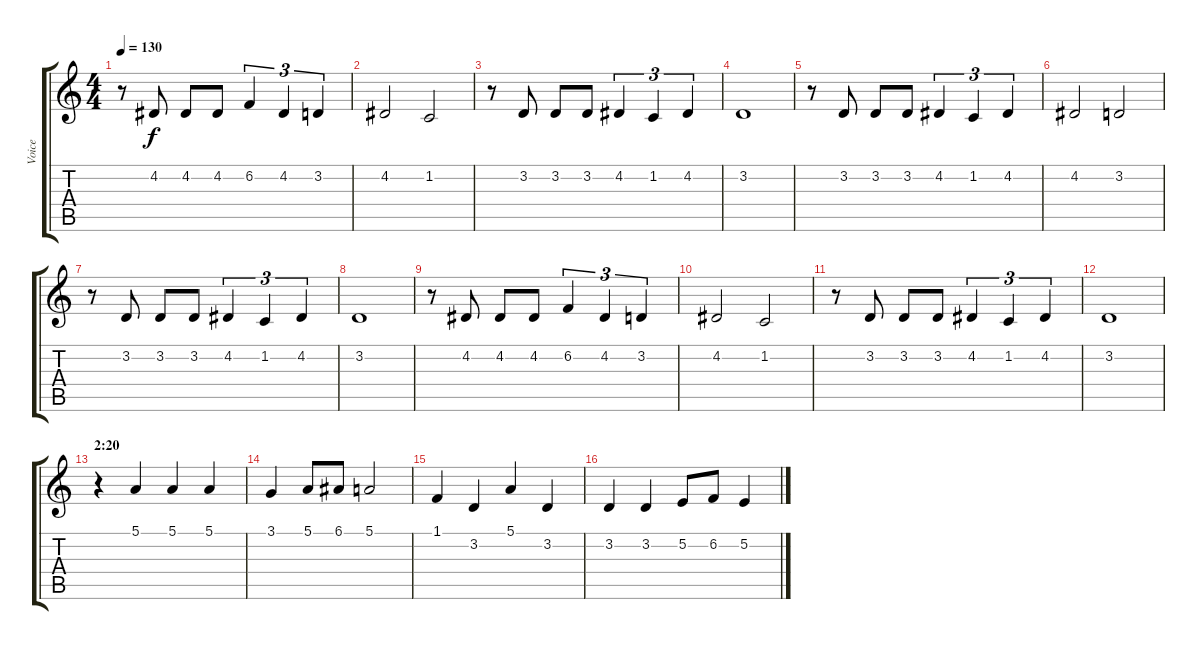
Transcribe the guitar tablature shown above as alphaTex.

\track ("Voice" "Voice") {instrument orchestralharp}
\staff {score tabs}
\tuning (E4 B3 G3 D3 A2 D2) {hide}
\ts (4 4)
\tempo 130
\clef g2
\ks c
r.8{dy f} 4.2.8 4.2.8 4.2.8 6.2.4{tu (3 2)} 4.2.4{tu (3 2)} 3.2.4{tu (3 2)} |
4.2.2 1.2.2 |
r.8 3.2.8 3.2.8 3.2.8 4.2.4{tu (3 2)} 1.2.4{tu (3 2)} 4.2.4{tu (3 2)} |
3.2.1 |
r.8 3.2.8 3.2.8 3.2.8 4.2.4{tu (3 2)} 1.2.4{tu (3 2)} 4.2.4{tu (3 2)} |
4.2.2 3.2.2 |
r.8 3.2.8 3.2.8 3.2.8 4.2.4{tu (3 2)} 1.2.4{tu (3 2)} 4.2.4{tu (3 2)} |
3.2.1 |
r.8 4.2.8 4.2.8 4.2.8 6.2.4{tu (3 2)} 4.2.4{tu (3 2)} 3.2.4{tu (3 2)} |
4.2.2 1.2.2 |
r.8 3.2.8 3.2.8 3.2.8 4.2.4{tu (3 2)} 1.2.4{tu (3 2)} 4.2.4{tu (3 2)} |
3.2.1 |
\section ("" "2:20")
r.4 5.1.4 5.1.4 5.1.4 |
3.1.4 5.1.8 6.1.8 5.1.2 |
1.1.4 3.2.4 5.1.4 3.2.4 |
3.2.4 3.2.4 5.2.8 6.2.8 5.2.4
